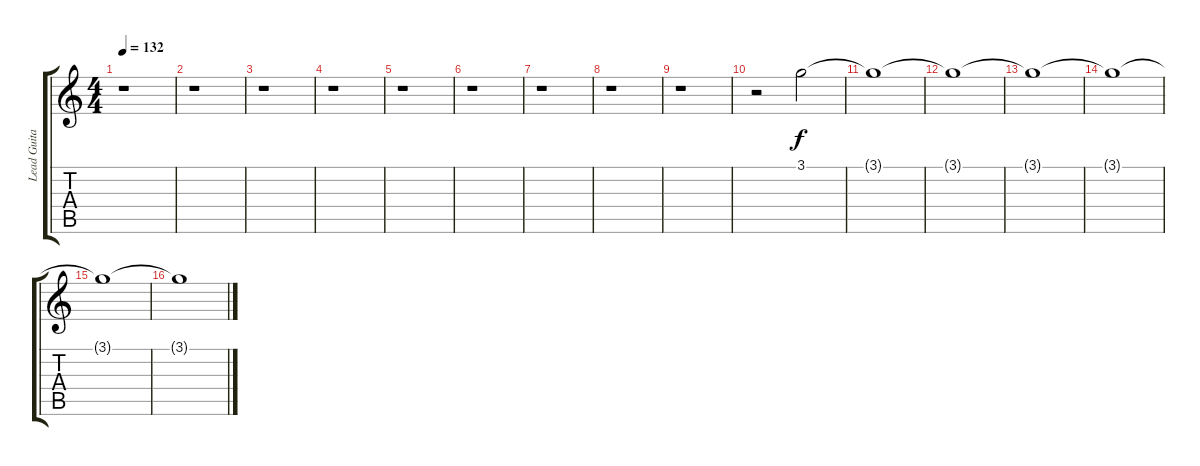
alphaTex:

\track ("Lead Guitar add. notes" "Lead Guita") {instrument distortionguitar}
\staff {score tabs}
\tuning (E4 B3 G3 D3 A2 E2) {hide}
\ts (4 4)
\tempo 132
\clef g2
\ks c
r.1{dy ff} |
r.1 |
r.1 |
r.1 |
r.1 |
r.1 |
r.1 |
r.1 |
r.1 |
r.2 3.1.2{dy f} |
3.1{t}.1 |
3.1{t}.1 |
3.1{t}.1 |
3.1{t}.1 |
3.1{t}.1 |
3.1{t}.1
